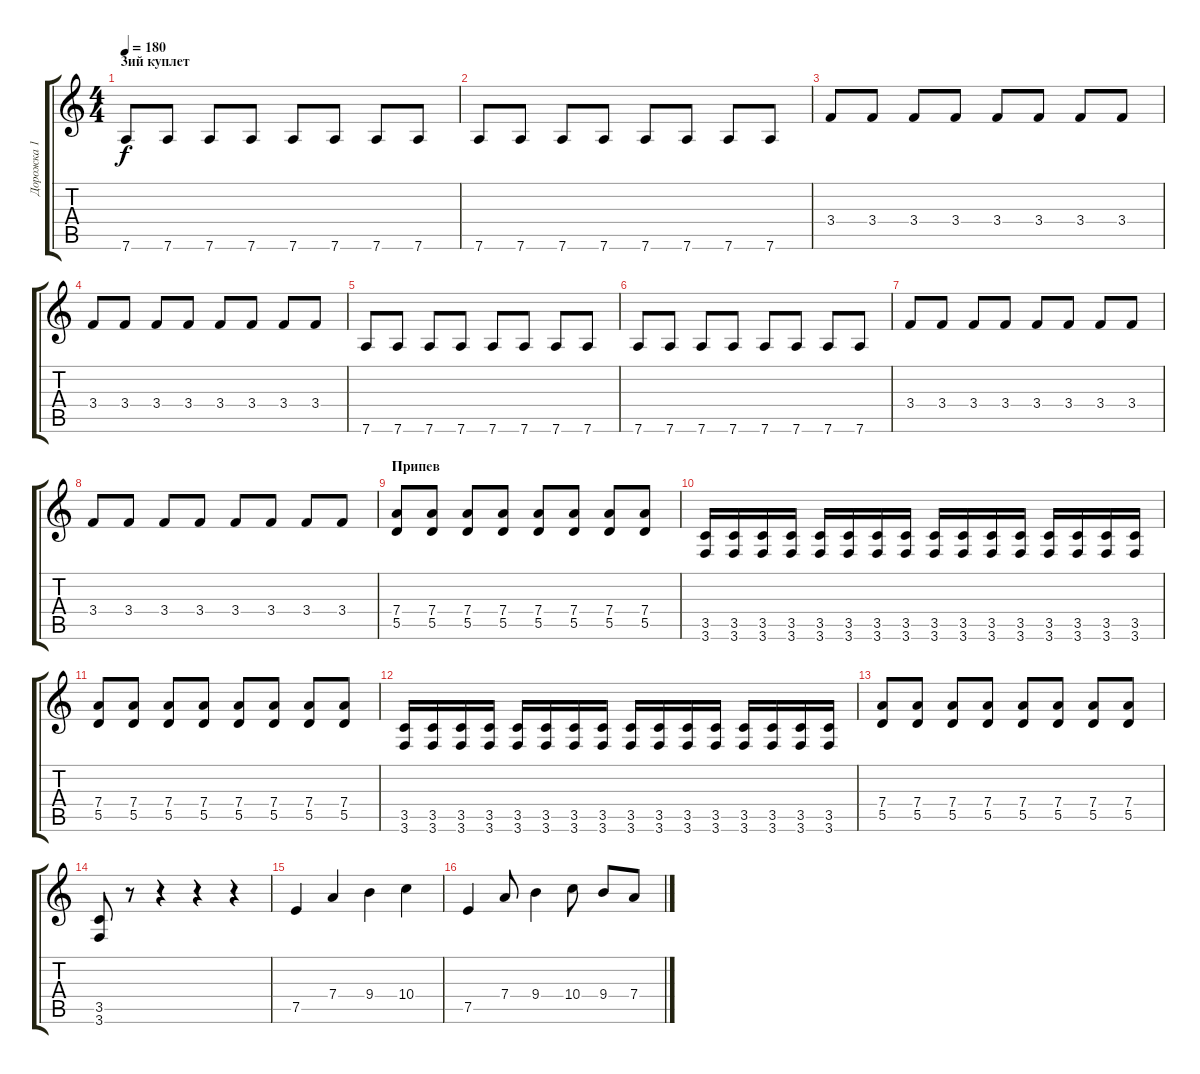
\track ("Дорожка 1" "Дорожка 1") {instrument distortionguitar}
\staff {score tabs}
\tuning (E4 B3 G3 D3 A2 D2) {hide}
\ts (4 4)
\section ("" "3ий куплет")
\tempo 180
\clef g2
\ks c
7.6.8{dy f} 7.6.8 7.6.8 7.6.8 7.6.8 7.6.8 7.6.8 7.6.8 |
7.6.8 7.6.8 7.6.8 7.6.8 7.6.8 7.6.8 7.6.8 7.6.8 |
3.4.8 3.4.8 3.4.8 3.4.8 3.4.8 3.4.8 3.4.8 3.4.8 |
3.4.8 3.4.8 3.4.8 3.4.8 3.4.8 3.4.8 3.4.8 3.4.8 |
7.6.8 7.6.8 7.6.8 7.6.8 7.6.8 7.6.8 7.6.8 7.6.8 |
7.6.8 7.6.8 7.6.8 7.6.8 7.6.8 7.6.8 7.6.8 7.6.8 |
3.4.8 3.4.8 3.4.8 3.4.8 3.4.8 3.4.8 3.4.8 3.4.8 |
3.4.8 3.4.8 3.4.8 3.4.8 3.4.8 3.4.8 3.4.8 3.4.8 |
\section ("" "Припев")
(7.4 5.5).8 (7.4 5.5).8 (7.4 5.5).8 (7.4 5.5).8 (7.4 5.5).8 (7.4 5.5).8 (7.4 5.5).8 (7.4 5.5).8 |
(3.5 3.6).16 (3.5 3.6).16 (3.5 3.6).16 (3.5 3.6).16 (3.5 3.6).16 (3.5 3.6).16 (3.5 3.6).16 (3.5 3.6).16 (3.5 3.6).16 (3.5 3.6).16 (3.5 3.6).16 (3.5 3.6).16 (3.5 3.6).16 (3.5 3.6).16 (3.5 3.6).16 (3.5 3.6).16 |
(7.4 5.5).8 (7.4 5.5).8 (7.4 5.5).8 (7.4 5.5).8 (7.4 5.5).8 (7.4 5.5).8 (7.4 5.5).8 (7.4 5.5).8 |
(3.5 3.6).16 (3.5 3.6).16 (3.5 3.6).16 (3.5 3.6).16 (3.5 3.6).16 (3.5 3.6).16 (3.5 3.6).16 (3.5 3.6).16 (3.5 3.6).16 (3.5 3.6).16 (3.5 3.6).16 (3.5 3.6).16 (3.5 3.6).16 (3.5 3.6).16 (3.5 3.6).16 (3.5 3.6).16 |
(7.4 5.5).8 (7.4 5.5).8 (7.4 5.5).8 (7.4 5.5).8 (7.4 5.5).8 (7.4 5.5).8 (7.4 5.5).8 (7.4 5.5).8 |
(3.5 3.6).8 r.8 r.4 r.4 r.4 |
7.5.4 7.4.4 9.4.4 10.4.4 |
7.5.4 7.4.8 9.4.4 10.4.8 9.4.8 7.4.8
